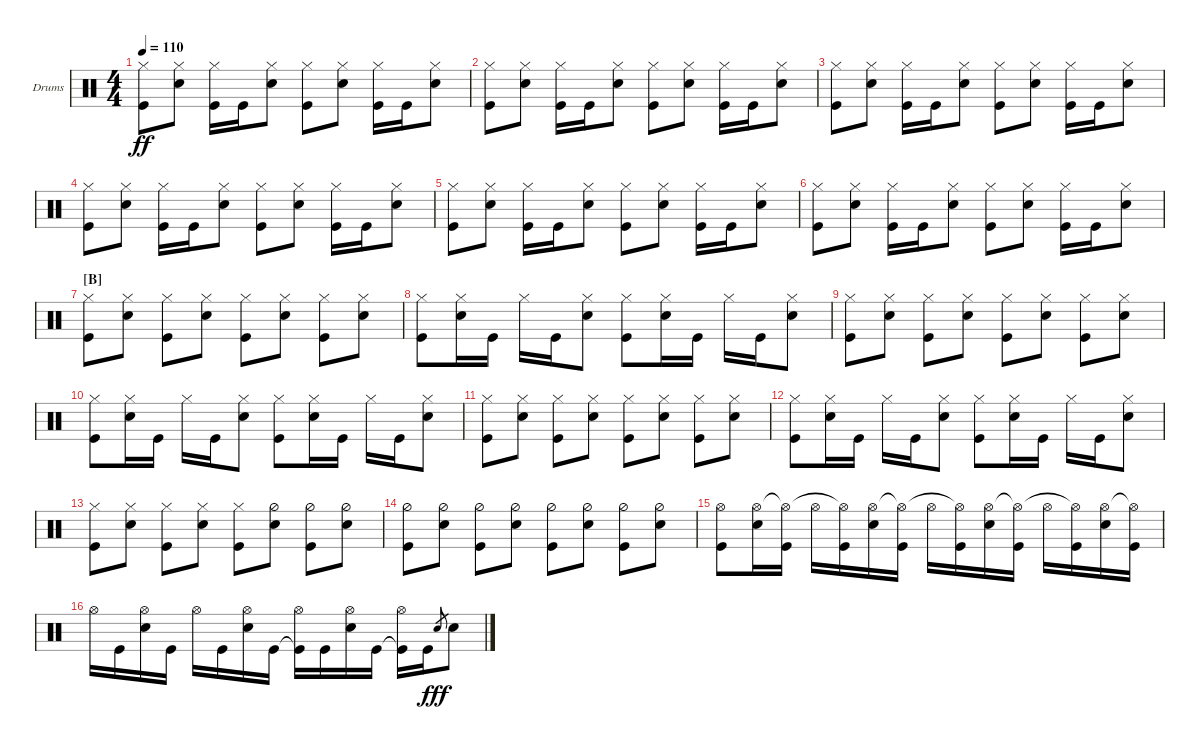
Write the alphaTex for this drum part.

\defaultSystemsLayout 4
\bracketExtendMode groupsimilarinstruments
\firstSystemTrackNameOrientation horizontal
\otherSystemsTrackNameOrientation horizontal
\track ("Fabrizo Moretti" "Drums") {instrument percussion}
\staff {score}
\articulation defaults
\ts (4 4)
\tempo 110
\clef neutral
\ks c
("Kick (hit)" "Hi-Hat (closed)").8{dy ff} ("Snare (hit) 2" "Hi-Hat (closed)").8 ("Kick (hit)" "Hi-Hat (closed)").16 "Kick (hit)".16 ("Snare (hit) 2" "Hi-Hat (closed)").8 ("Kick (hit)" "Hi-Hat (closed)").8 ("Snare (hit) 2" "Hi-Hat (closed)").8 ("Kick (hit)" "Hi-Hat (closed)").16 "Kick (hit)".16 ("Snare (hit) 2" "Hi-Hat (closed)").8 |
("Kick (hit)" "Hi-Hat (closed)").8 ("Snare (hit) 2" "Hi-Hat (closed)").8 ("Kick (hit)" "Hi-Hat (closed)").16 "Kick (hit)".16 ("Snare (hit) 2" "Hi-Hat (closed)").8 ("Kick (hit)" "Hi-Hat (closed)").8 ("Snare (hit) 2" "Hi-Hat (closed)").8 ("Kick (hit)" "Hi-Hat (closed)").16 "Kick (hit)".16 ("Snare (hit) 2" "Hi-Hat (closed)").8 |
("Kick (hit)" "Hi-Hat (closed)").8 ("Snare (hit) 2" "Hi-Hat (closed)").8 ("Kick (hit)" "Hi-Hat (closed)").16 "Kick (hit)".16 ("Snare (hit) 2" "Hi-Hat (closed)").8 ("Kick (hit)" "Hi-Hat (closed)").8 ("Snare (hit) 2" "Hi-Hat (closed)").8 ("Kick (hit)" "Hi-Hat (closed)").16 "Kick (hit)".16 ("Snare (hit) 2" "Hi-Hat (closed)").8 |
("Kick (hit)" "Hi-Hat (closed)").8 ("Snare (hit) 2" "Hi-Hat (closed)").8 ("Kick (hit)" "Hi-Hat (closed)").16 "Kick (hit)".16 ("Snare (hit) 2" "Hi-Hat (closed)").8 ("Kick (hit)" "Hi-Hat (closed)").8 ("Snare (hit) 2" "Hi-Hat (closed)").8 ("Kick (hit)" "Hi-Hat (closed)").16 "Kick (hit)".16 ("Snare (hit) 2" "Hi-Hat (closed)").8 |
("Kick (hit)" "Hi-Hat (closed)").8 ("Snare (hit) 2" "Hi-Hat (closed)").8 ("Kick (hit)" "Hi-Hat (closed)").16 "Kick (hit)".16 ("Snare (hit) 2" "Hi-Hat (closed)").8 ("Kick (hit)" "Hi-Hat (closed)").8 ("Snare (hit) 2" "Hi-Hat (closed)").8 ("Kick (hit)" "Hi-Hat (closed)").16 "Kick (hit)".16 ("Snare (hit) 2" "Hi-Hat (closed)").8 |
("Kick (hit)" "Hi-Hat (closed)").8 ("Snare (hit) 2" "Hi-Hat (closed)").8 ("Kick (hit)" "Hi-Hat (closed)").16 "Kick (hit)".16 ("Snare (hit) 2" "Hi-Hat (closed)").8 ("Kick (hit)" "Hi-Hat (closed)").8 ("Snare (hit) 2" "Hi-Hat (closed)").8 ("Kick (hit)" "Hi-Hat (closed)").16 "Kick (hit)".16 ("Snare (hit) 2" "Hi-Hat (closed)").8 |
\section ("B" "")
("Kick (hit)" "Hi-Hat (closed)").8 ("Snare (hit) 2" "Hi-Hat (closed)").8 ("Kick (hit)" "Hi-Hat (closed)").8 ("Snare (hit) 2" "Hi-Hat (closed)").8 ("Kick (hit)" "Hi-Hat (closed)").8 ("Snare (hit) 2" "Hi-Hat (closed)").8 ("Kick (hit)" "Hi-Hat (closed)").8 ("Snare (hit) 2" "Hi-Hat (closed)").8 |
("Kick (hit)" "Hi-Hat (closed)").8 ("Snare (hit) 2" "Hi-Hat (closed)").16 "Kick (hit)".16 "Hi-Hat (closed)".16 "Kick (hit)".16 ("Snare (hit) 2" "Hi-Hat (closed)").8 ("Kick (hit)" "Hi-Hat (closed)").8 ("Snare (hit) 2" "Hi-Hat (closed)").16 "Kick (hit)".16 "Hi-Hat (closed)".16 "Kick (hit)".16 ("Snare (hit) 2" "Hi-Hat (closed)").8 |
("Kick (hit)" "Hi-Hat (closed)").8 ("Snare (hit) 2" "Hi-Hat (closed)").8 ("Kick (hit)" "Hi-Hat (closed)").8 ("Snare (hit) 2" "Hi-Hat (closed)").8 ("Kick (hit)" "Hi-Hat (closed)").8 ("Snare (hit) 2" "Hi-Hat (closed)").8 ("Kick (hit)" "Hi-Hat (closed)").8 ("Snare (hit) 2" "Hi-Hat (closed)").8 |
("Kick (hit)" "Hi-Hat (closed)").8 ("Snare (hit) 2" "Hi-Hat (closed)").16 "Kick (hit)".16 "Hi-Hat (closed)".16 "Kick (hit)".16 ("Snare (hit) 2" "Hi-Hat (closed)").8 ("Kick (hit)" "Hi-Hat (closed)").8 ("Snare (hit) 2" "Hi-Hat (closed)").16 "Kick (hit)".16 "Hi-Hat (closed)".16 "Kick (hit)".16 ("Snare (hit) 2" "Hi-Hat (closed)").8 |
("Kick (hit)" "Hi-Hat (closed)").8 ("Snare (hit) 2" "Hi-Hat (closed)").8 ("Kick (hit)" "Hi-Hat (closed)").8 ("Snare (hit) 2" "Hi-Hat (closed)").8 ("Kick (hit)" "Hi-Hat (closed)").8 ("Snare (hit) 2" "Hi-Hat (closed)").8 ("Kick (hit)" "Hi-Hat (closed)").8 ("Snare (hit) 2" "Hi-Hat (closed)").8 |
("Kick (hit)" "Hi-Hat (closed)").8 ("Snare (hit) 2" "Hi-Hat (closed)").16 "Kick (hit)".16 "Hi-Hat (closed)".16 "Kick (hit)".16 ("Snare (hit) 2" "Hi-Hat (closed)").8 ("Kick (hit)" "Hi-Hat (closed)").8 ("Snare (hit) 2" "Hi-Hat (closed)").16 "Kick (hit)".16 "Hi-Hat (closed)".16 "Kick (hit)".16 ("Snare (hit) 2" "Hi-Hat (closed)").8 |
("Kick (hit)" "Hi-Hat (closed)").8 ("Snare (hit) 2" "Hi-Hat (closed)").8 ("Kick (hit)" "Hi-Hat (closed)").8 ("Snare (hit) 2" "Hi-Hat (closed)").8 ("Kick (hit)" "Hi-Hat (closed)").8 ("Snare (hit) 2" "Hi-Hat (half)").8 ("Kick (hit)" "Hi-Hat (half)").8 ("Snare (hit) 2" "Hi-Hat (half)").8 |
("Kick (hit)" "Hi-Hat (half)").8 ("Snare (hit) 2" "Hi-Hat (half)").8 ("Kick (hit)" "Hi-Hat (half)").8 ("Snare (hit) 2" "Hi-Hat (half)").8 ("Kick (hit)" "Hi-Hat (half)").8 ("Snare (hit) 2" "Hi-Hat (half)").8 ("Kick (hit)" "Hi-Hat (half)").8 ("Snare (hit) 2" "Hi-Hat (half)").8 |
("Kick (hit)" "Hi-Hat (open)").8 ("Snare (hit) 2" "Hi-Hat (open)").16 ("Kick (hit)" "Hi-Hat (open)"{t}).16 "Hi-Hat (open)".16 ("Kick (hit)" "Hi-Hat (open)"{t}).16 ("Snare (hit) 2" "Hi-Hat (open)").16 ("Kick (hit)" "Hi-Hat (open)"{t}).16 "Hi-Hat (open)".16 ("Kick (hit)" "Hi-Hat (open)"{t}).16 ("Snare (hit) 2" "Hi-Hat (open)").16 ("Kick (hit)" "Hi-Hat (open)"{t}).16 "Hi-Hat (open)".16 ("Kick (hit)" "Hi-Hat (open)"{t}).16 ("Snare (hit) 2" "Hi-Hat (open)").16 ("Kick (hit)" "Hi-Hat (open)"{t}).16 |
"Hi-Hat (open)".16 "Kick (hit)".16 ("Snare (hit) 2" "Hi-Hat (open)").16 "Kick (hit)".16 "Hi-Hat (open)".16 "Kick (hit)".16 ("Snare (hit) 2" "Hi-Hat (open)").16 "Kick (hit)".16 ("Kick (hit)"{t} "Hi-Hat (open)").16 "Kick (hit)".16 ("Snare (hit) 2" "Hi-Hat (open)").16 "Kick (hit)".16 ("Kick (hit)"{t} "Hi-Hat (open)").16 "Kick (hit)".16 "Snare (hit) 2".8{gr dy fff} "Snare (hit) 2".8
